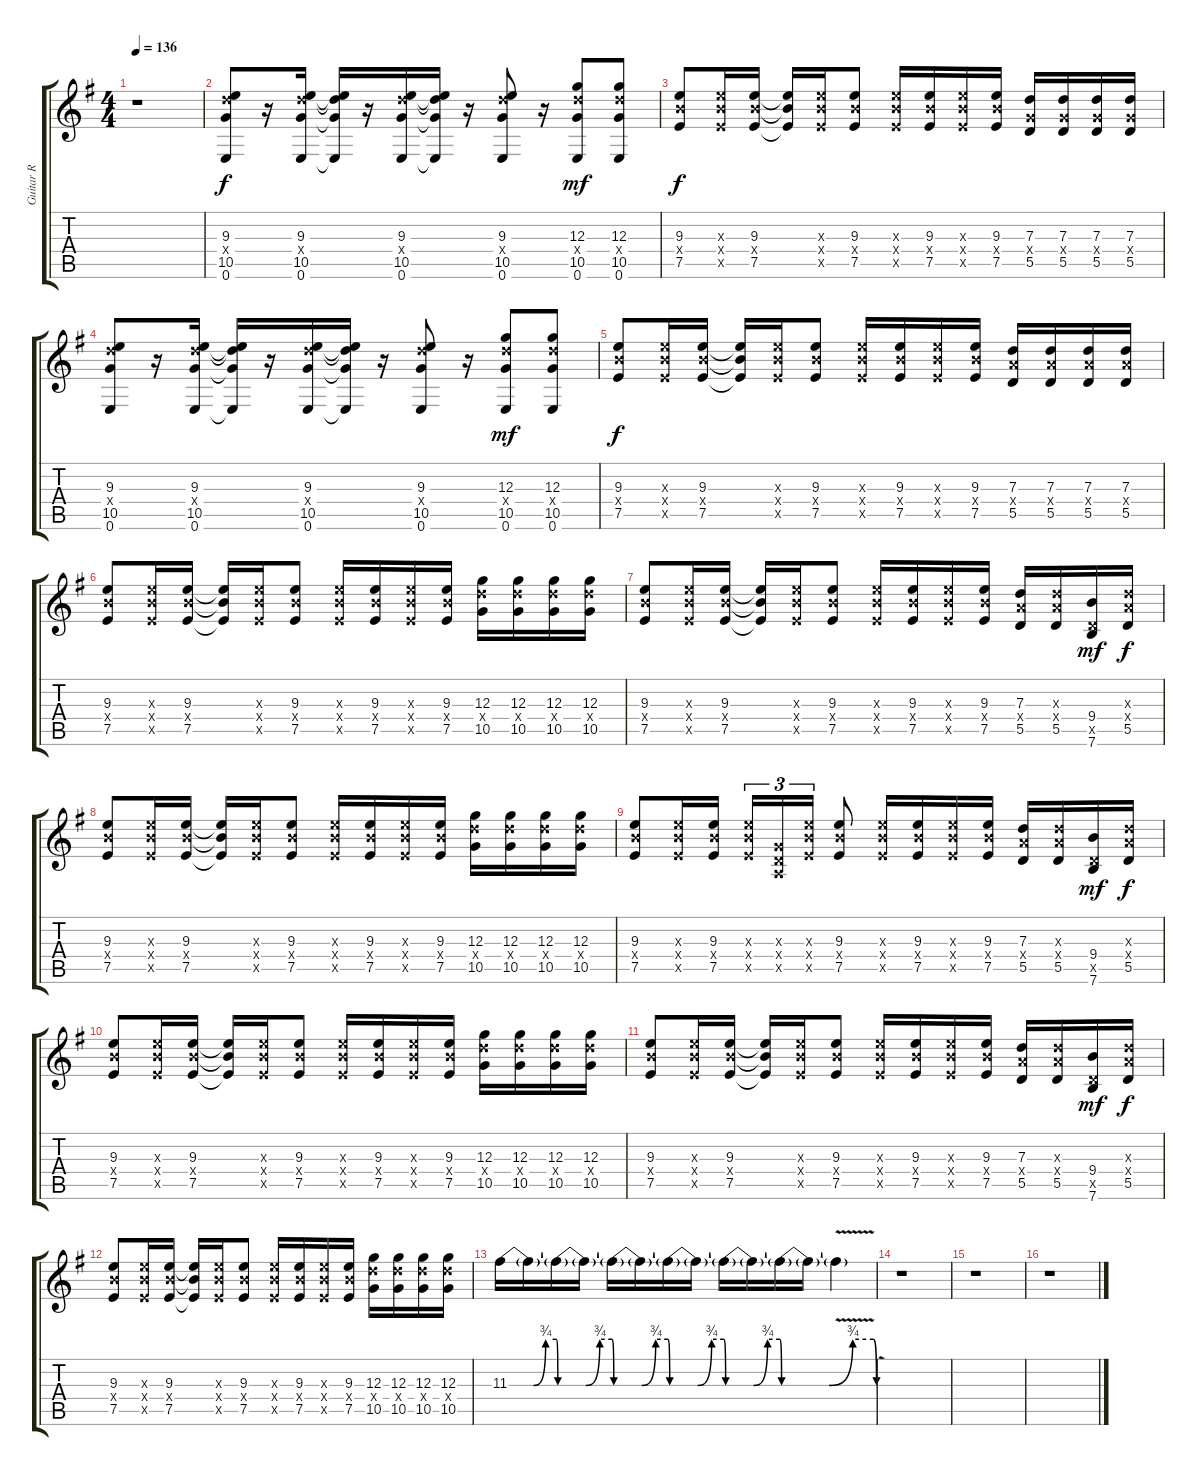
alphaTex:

\track ("Guitar R" "Guitar R") {instrument overdrivenguitar}
\staff {score tabs}
\tuning (E4 B3 G3 D3 A2 E2) {hide}
\ts (4 4)
\tempo 136
\clef g2
\ks g
r.1{dy f} |
(9.3 12.4{x} 10.5 0.6).8 r.16 (9.3 12.4{x} 10.5 0.6).16 (9.3{t} 12.4{t} 10.5{t} 0.6{t}).16 r.16 (9.3 12.4{x} 10.5 0.6).16 (9.3{t} 12.4{t} 10.5{t} 0.6{t}).16 r.16 (9.3 12.4{x} 10.5 0.6).8 r.16 (12.3 12.4{x} 10.5 0.6).8{dy mf} (12.3 12.4{x} 10.5 0.6).8 |
(9.3 9.4{x} 7.5).8{dy f} (9.3{x} 9.4{x} 7.5{x}).16 (9.3 9.4{x} 7.5).16 (9.3{t} 9.4{t} 7.5{t}).16 (9.3{x} 9.4{x} 7.5{x}).16 (9.3 9.4{x} 7.5).8 (9.3{x} 9.4{x} 7.5{x}).16 (9.3 9.4{x} 7.5).16 (9.3{x} 9.4{x} 7.5{x}).16 (9.3 9.4{x} 7.5).16 (7.3 5.4{x} 5.5).16 (7.3 5.4{x} 5.5).16 (7.3 5.4{x} 5.5).16 (7.3 5.4{x} 5.5).16 |
(9.3 12.4{x} 10.5 0.6).8 r.16 (9.3 12.4{x} 10.5 0.6).16 (9.3{t} 12.4{t} 10.5{t} 0.6{t}).16 r.16 (9.3 12.4{x} 10.5 0.6).16 (9.3{t} 12.4{t} 10.5{t} 0.6{t}).16 r.16 (9.3 12.4{x} 10.5 0.6).8 r.16 (12.3 12.4{x} 10.5 0.6).8{dy mf} (12.3 12.4{x} 10.5 0.6).8 |
(9.3 9.4{x} 7.5).8{dy f} (9.3{x} 9.4{x} 7.5{x}).16 (9.3 9.4{x} 7.5).16 (9.3{t} 9.4{t} 7.5{t}).16 (9.3{x} 9.4{x} 7.5{x}).16 (9.3 9.4{x} 7.5).8 (9.3{x} 9.4{x} 7.5{x}).16 (9.3 9.4{x} 7.5).16 (9.3{x} 9.4{x} 7.5{x}).16 (9.3 9.4{x} 7.5).16 (7.3 7.4{x} 5.5).16 (7.3 7.4{x} 5.5).16 (7.3 7.4{x} 5.5).16 (7.3 7.4{x} 5.5).16 |
(9.3 9.4{x} 7.5).8 (9.3{x} 9.4{x} 7.5{x}).16 (9.3 9.4{x} 7.5).16 (9.3{t} 9.4{t} 7.5{t}).16 (9.3{x} 9.4{x} 7.5{x}).16 (9.3 9.4{x} 7.5).8 (9.3{x} 9.4{x} 7.5{x}).16 (9.3 9.4{x} 7.5).16 (9.3{x} 9.4{x} 7.5{x}).16 (9.3 9.4{x} 7.5).16 (12.3 12.4{x} 10.5).16 (12.3 12.4{x} 10.5).16 (12.3 12.4{x} 10.5).16 (12.3 12.4{x} 10.5).16 |
(9.3 9.4{x} 7.5).8 (9.3{x} 9.4{x} 7.5{x}).16 (9.3 9.4{x} 7.5).16 (9.3{t} 9.4{t} 7.5{t}).16 (9.3{x} 9.4{x} 7.5{x}).16 (9.3 9.4{x} 7.5).8 (9.3{x} 9.4{x} 7.5{x}).16 (9.3 9.4{x} 7.5).16 (9.3{x} 9.4{x} 7.5{x}).16 (9.3 9.4{x} 7.5).16 (7.3 7.4{x} 5.5).16 (7.3{x} 7.4{x} 5.5).16 (9.4 5.5{x} 7.6).16{dy mf} (7.3{x} 7.4{x} 5.5).16{dy f} |
(9.3 9.4{x} 7.5).8 (9.3{x} 9.4{x} 7.5{x}).16 (9.3 9.4{x} 7.5).16 (9.3{t} 9.4{t} 7.5{t}).16 (9.3{x} 9.4{x} 7.5{x}).16 (9.3 9.4{x} 7.5).8 (9.3{x} 9.4{x} 7.5{x}).16 (9.3 9.4{x} 7.5).16 (9.3{x} 9.4{x} 7.5{x}).16 (9.3 9.4{x} 7.5).16 (12.3 12.4{x} 10.5).16 (12.3 12.4{x} 10.5).16 (12.3 12.4{x} 10.5).16 (12.3 12.4{x} 10.5).16 |
(9.3 9.4{x} 7.5).8 (9.3{x} 9.4{x} 7.5{x}).16 (9.3 9.4{x} 7.5).16 (9.3{x} 9.4{x} 7.5{x}).16{tu (3 2)} (0.3{x} 0.4{x} 0.5{x}).16{tu (3 2)} (9.3{x} 9.4{x} 7.5{x}).16{tu (3 2)} (9.3 9.4{x} 7.5).8 (9.3{x} 9.4{x} 7.5{x}).16 (9.3 9.4{x} 7.5).16 (9.3{x} 9.4{x} 7.5{x}).16 (9.3 9.4{x} 7.5).16 (7.3 7.4{x} 5.5).16 (7.3{x} 7.4{x} 5.5).16 (9.4 5.5{x} 7.6).16{dy mf} (7.3{x} 7.4{x} 5.5).16{dy f} |
(9.3 9.4{x} 7.5).8 (9.3{x} 9.4{x} 7.5{x}).16 (9.3 9.4{x} 7.5).16 (9.3{t} 9.4{t} 7.5{t}).16 (9.3{x} 9.4{x} 7.5{x}).16 (9.3 9.4{x} 7.5).8 (9.3{x} 9.4{x} 7.5{x}).16 (9.3 9.4{x} 7.5).16 (9.3{x} 9.4{x} 7.5{x}).16 (9.3 9.4{x} 7.5).16 (12.3 12.4{x} 10.5).16 (12.3 12.4{x} 10.5).16 (12.3 12.4{x} 10.5).16 (12.3 12.4{x} 10.5).16 |
(9.3 9.4{x} 7.5).8 (9.3{x} 9.4{x} 7.5{x}).16 (9.3 9.4{x} 7.5).16 (9.3{t} 9.4{t} 7.5{t}).16 (9.3{x} 9.4{x} 7.5{x}).16 (9.3 9.4{x} 7.5).8 (9.3{x} 9.4{x} 7.5{x}).16 (9.3 9.4{x} 7.5).16 (9.3{x} 9.4{x} 7.5{x}).16 (9.3 9.4{x} 7.5).16 (7.3 7.4{x} 5.5).16 (7.3{x} 7.4{x} 5.5).16 (9.4 5.5{x} 7.6).16{dy mf} (7.3{x} 7.4{x} 5.5).16{dy f} |
(9.3 9.4{x} 7.5).8 (9.3{x} 9.4{x} 7.5{x}).16 (9.3 9.4{x} 7.5).16 (9.3{t} 9.4{t} 7.5{t}).16 (9.3{x} 9.4{x} 7.5{x}).16 (9.3 9.4{x} 7.5).8 (9.3{x} 9.4{x} 7.5{x}).16 (9.3 9.4{x} 7.5).16 (9.3{x} 9.4{x} 7.5{x}).16 (9.3 9.4{x} 7.5).16 (12.3 12.4{x} 10.5).16 (12.3 12.4{x} 10.5).16 (12.3 12.4{x} 10.5).16 (12.3 12.4{x} 10.5).16 |
11.3{be (custom 0 0 30 0 45 3 58 3 60 0)}.16 11.3{t}.16 11.3{be (custom 0 0 30 0 45 3 58 3 60 0) t}.16 11.3{t}.16 11.3{be (custom 0 0 30 0 45 3 58 3 60 0) t}.16 11.3{t}.16 11.3{be (custom 0 0 30 0 45 3 58 3 60 0) t}.16 11.3{t}.16 11.3{be (custom 0 0 30 0 45 3 58 3 60 0) t}.16 11.3{t}.16 11.3{be (custom 0 0 30 0 45 3 58 3 60 0) t}.16 11.3{t}.16 11.3{v t}.4 |
r.1 |
r.1 |
r.1
